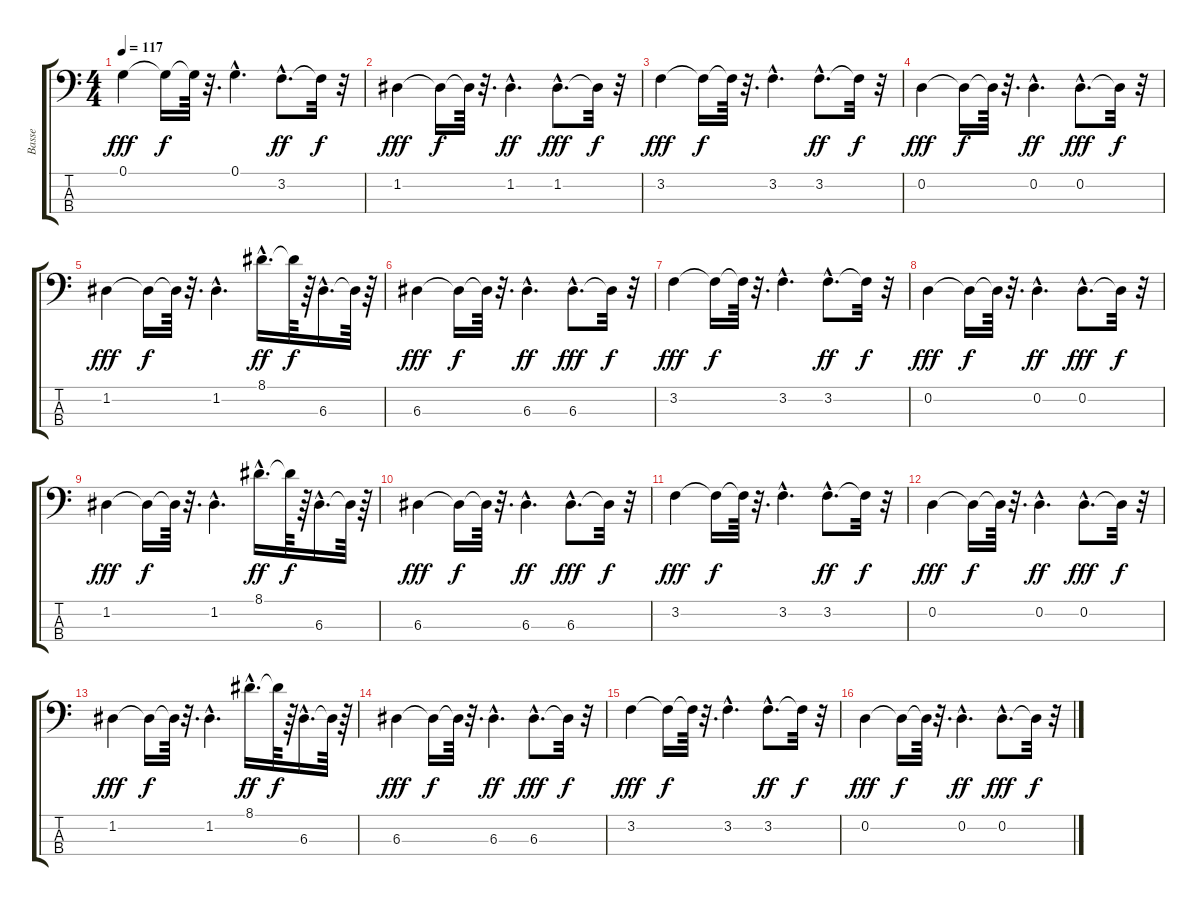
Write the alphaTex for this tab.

\track ("Basse" "Basse") {instrument acousticbass}
\staff {score tabs}
\tuning (G2 D2 A1 E1) {hide}
\ts (4 4)
\tempo 117
\clef f4
\ks c
0.1.4{dy fff} 0.1{t}.16{dy f} 0.1{t}.64 r.32{d} 0.1{hac}.4{d} 3.2{hac}.8{d dy ff} 3.2{t}.32{dy f} r.32 |
1.2.4{dy fff} 1.2{t}.16{dy f} 1.2{t}.64 r.32{d} 1.2{hac}.4{d dy ff} 1.2{hac}.8{d dy fff} 1.2{t}.32{dy f} r.32 |
3.2.4{dy fff} 3.2{t}.16{dy f} 3.2{t}.64 r.32{d} 3.2{hac}.4{d} 3.2{hac}.8{d dy ff} 3.2{t}.32{dy f} r.32 |
0.2.4{dy fff} 0.2{t}.16{dy f} 0.2{t}.64 r.32{d} 0.2{hac}.4{d dy ff} 0.2{hac}.8{d dy fff} 0.2{t}.32{dy f} r.32 |
1.2.4{dy fff} 1.2{t}.16{dy f} 1.2{t}.64 r.32{d} 1.2{hac}.4{d} 8.1{hac}.16{d dy ff} 8.1{t}.64{dy f} r.64 6.3{hac}.16{d} 6.3{t}.64 r.64 |
6.3.4{dy fff} 6.3{t}.16{dy f} 6.3{t}.64 r.32{d} 6.3{hac}.4{d dy ff} 6.3{hac}.8{d dy fff} 6.3{t}.32{dy f} r.32 |
3.2.4{dy fff} 3.2{t}.16{dy f} 3.2{t}.64 r.32{d} 3.2{hac}.4{d} 3.2{hac}.8{d dy ff} 3.2{t}.32{dy f} r.32 |
0.2.4{dy fff} 0.2{t}.16{dy f} 0.2{t}.64 r.32{d} 0.2{hac}.4{d dy ff} 0.2{hac}.8{d dy fff} 0.2{t}.32{dy f} r.32 |
1.2.4{dy fff} 1.2{t}.16{dy f} 1.2{t}.64 r.32{d} 1.2{hac}.4{d} 8.1{hac}.16{d dy ff} 8.1{t}.64{dy f} r.64 6.3{hac}.16{d} 6.3{t}.64 r.64 |
6.3.4{dy fff} 6.3{t}.16{dy f} 6.3{t}.64 r.32{d} 6.3{hac}.4{d dy ff} 6.3{hac}.8{d dy fff} 6.3{t}.32{dy f} r.32 |
3.2.4{dy fff} 3.2{t}.16{dy f} 3.2{t}.64 r.32{d} 3.2{hac}.4{d} 3.2{hac}.8{d dy ff} 3.2{t}.32{dy f} r.32 |
0.2.4{dy fff} 0.2{t}.16{dy f} 0.2{t}.64 r.32{d} 0.2{hac}.4{d dy ff} 0.2{hac}.8{d dy fff} 0.2{t}.32{dy f} r.32 |
1.2.4{dy fff} 1.2{t}.16{dy f} 1.2{t}.64 r.32{d} 1.2{hac}.4{d} 8.1{hac}.16{d dy ff} 8.1{t}.64{dy f} r.64 6.3{hac}.16{d} 6.3{t}.64 r.64 |
6.3.4{dy fff} 6.3{t}.16{dy f} 6.3{t}.64 r.32{d} 6.3{hac}.4{d dy ff} 6.3{hac}.8{d dy fff} 6.3{t}.32{dy f} r.32 |
3.2.4{dy fff} 3.2{t}.16{dy f} 3.2{t}.64 r.32{d} 3.2{hac}.4{d} 3.2{hac}.8{d dy ff} 3.2{t}.32{dy f} r.32 |
0.2.4{dy fff} 0.2{t}.16{dy f} 0.2{t}.64 r.32{d} 0.2{hac}.4{d dy ff} 0.2{hac}.8{d dy fff} 0.2{t}.32{dy f} r.32
